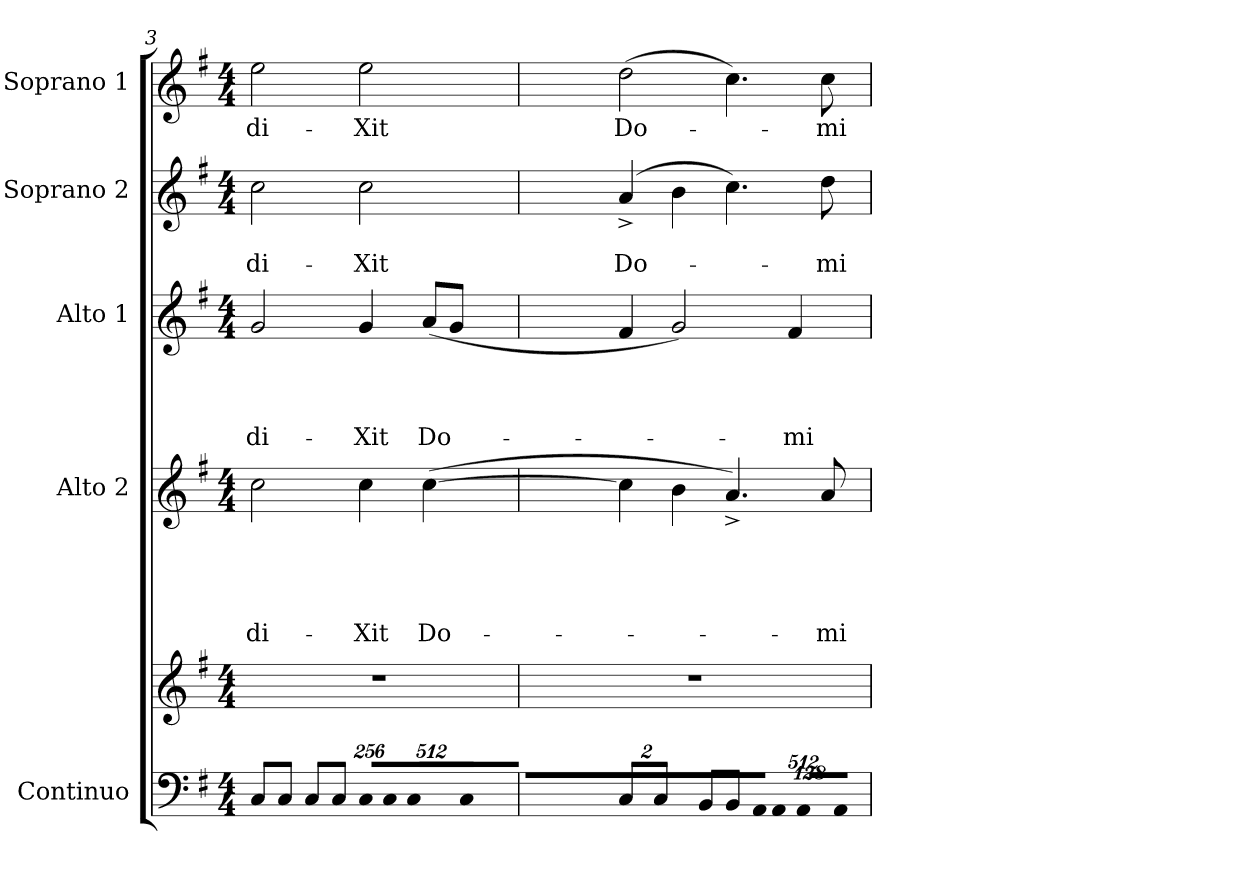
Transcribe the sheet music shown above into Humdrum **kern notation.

**kern	**kern	**kern	**text	**text	**text	**text	**text	**kern	**text	**text	**text	**text	**kern	**text	**text	**kern	**text
*part5	*part5	*part4	*part4	*part4	*part4	*part4	*part4	*part3	*part3	*part3	*part3	*part3	*part2	*part2	*part2	*part1	*part1
*staff6	*staff5	*staff4	*staff4	*staff4	*staff4	*staff4	*staff4	*staff3	*staff3	*staff3	*staff3	*staff3	*staff2	*staff2	*staff2	*staff1	*staff1
*I"Continuo	*	*I"Alto 2	*	*	*	*	*	*I"Alto 1	*	*	*	*	*I"Soprano 2	*	*	*I"Soprano 1	*
*	*	*I'A. 2	*	*	*	*	*	*I'A. 1	*	*	*	*	*I'S. 2	*	*	*I'S. 1	*
*clefF4	*clefG2	*clefG2	*	*	*	*	*	*clefG2	*	*	*	*	*clefG2	*	*	*clefG2	*
*k[f#]	*k[f#]	*k[f#]	*	*	*	*	*	*k[f#]	*	*	*	*	*k[f#]	*	*	*k[f#]	*
*G:	*G:	*G:	*	*	*	*	*	*G:	*	*	*	*	*G:	*	*	*G:	*
*M4/4	*M4/4	*M4/4	*	*	*	*	*	*M4/4	*	*	*	*	*M4/4	*	*	*M4/4	*
=3	=3	=3	=3	=3	=3	=3	=3	=3	=3	=3	=3	=3	=3	=3	=3	=3	=3
!	!	!	!	!	!	!	!LO:LY:b	!	!	!	!	!LO:LY:b	!	!	!LO:LY:b	!	!LO:LY:b
8C/L	1r	2cc\	.	.	.	.	di-	2g/	.	.	.	di-	2cc\	.	di-	2ee\	di-
8C/J	.	.	.	.	.	.	.	.	.	.	.	.	.	.	.	.	.
8C/L	.	.	.	.	.	.	.	.	.	.	.	.	.	.	.	.	.
8C/J	.	.	.	.	.	.	.	.	.	.	.	.	.	.	.	.	.
*Xbrackettup	*	*	*	*	*	*	*	*	*	*	*	*	*	*	*	*	*
!LO:N:vis=8	!	!	!	!	!	!	!LO:LY:b	!	!	!	!	!LO:LY:b	!	!	!LO:LY:b	!	!LO:LY:b
2048%205C/L	.	4cc\	.	.	.	.	-Xit	4g/	.	.	.	-Xit	2cc\	.	-Xit	2ee\	-Xit
!LO:N:vis=8	!	!	!	!	!	!	!	!	!	!	!	!	!	!	!	!	!
4096%409C/J	.	.	.	.	.	.	.	.	.	.	.	.	.	.	.	.	.
!LO:N:vis=8	!	!	!	!	!	!	!	!	!	!	!	!	!	!	!	!	!
2048%205C</L	.	.	.	.	.	.	.	.	.	.	.	.	.	.	.	.	.
!	!	!	!	!	!	!	!LO:LY:b	!	!	!	!	!LO:LY:b	!	!	!	!	!
.	.	(>[>4cc\	.	.	.	.	Do-	(<8a/L	.	.	.	Do-	.	.	.	.	.
!LO:N:vis=8	!	!	!	!	!	!	!	!	!	!	!	!	!	!	!	!	!
4096%409C/J	.	.	.	.	.	.	.	.	.	.	.	.	.	.	.	.	.
.	.	.	.	.	.	.	.	8g/J	.	.	.	.	.	.	.	.	.
16ryy	.	.	.	.	.	.	.	.	.	.	.	.	.	.	.	.	.
32ryy	.	.	.	.	.	.	.	.	.	.	.	.	.	.	.	.	.
256ryy	.	.	.	.	.	.	.	.	.	.	.	.	.	.	.	.	.
512ryy	.	.	.	.	.	.	.	.	.	.	.	.	.	.	.	.	.
2048ryy	.	.	.	.	.	.	.	.	.	.	.	.	.	.	.	.	.
=4	=4	=4	=4	=4	=4	=4	=4	=4	=4	=4	=4	=4	=4	=4	=4	=4	=4
!	!	!	!	!	!	!	!	!	!	!	!	!	!	!	!LO:LY:b	!	!LO:LY:b
16%3C/L	1r	4cc\]	.	.	.	.	.	4f#/	.	.	.	.	(4a^</	.	Do-	(>2dd\	Do-
16%3C/J	.	.	.	.	.	.	.	.	.	.	.	.	.	.	.	.	.
.	.	4b\	.	.	.	.	.	2g/)	.	.	.	.	4b\	.	.	.	.
8BB</L	.	.	.	.	.	.	.	.	.	.	.	.	.	.	.	.	.
8BB/J	.	4.a^</)	.	.	.	.	.	.	.	.	.	.	4.cc\)	.	.	4.cc\)	.
!LO:N:vis=8	!	!	!	!	!	!	!	!	!	!	!	!	!	!	!	!	!
4096%293AA/L	.	.	.	.	.	.	.	.	.	.	.	.	.	.	.	.	.
!LO:N:vis=8	!	!	!	!	!	!	!	!	!	!	!	!	!	!	!	!	!
1024%73AA/J	.	.	.	.	.	.	.	.	.	.	.	.	.	.	.	.	.
!	!	!	!	!	!	!	!	!	!	!	!	!LO:LY:b	!	!	!	!	!
.	.	.	.	.	.	.	.	4f#/	.	.	.	-mi-	.	.	.	.	.
!LO:N:vis=8	!	!	!	!	!	!	!	!	!	!	!	!	!	!	!	!	!
4096%293AA</L	.	.	.	.	.	.	.	.	.	.	.	.	.	.	.	.	.
!LO:N:vis=8	!	!	!	!	!	!	!	!	!	!	!	!	!	!	!	!	!
1024%73AA/J	.	.	.	.	.	.	.	.	.	.	.	.	.	.	.	.	.
!	!	!	!	!	!	!	!LO:LY:b	!	!	!	!	!	!	!	!LO:LY:b	!	!LO:LY:b
.	.	8a/	.	.	.	.	-mi-	.	.	.	.	.	8dd\	.	-mi-	8cc\	-mi-
16ryy	.	.	.	.	.	.	.	.	.	.	.	.	.	.	.	.	.
64ryy	.	.	.	.	.	.	.	.	.	.	.	.	.	.	.	.	.
128ryy	.	.	.	.	.	.	.	.	.	.	.	.	.	.	.	.	.
512..ryy	.	.	.	.	.	.	.	.	.	.	.	.	.	.	.	.	.
=	=	=	=	=	=	=	=	=	=	=	=	=	=	=	=	=	=
*-	*-	*-	*-	*-	*-	*-	*-	*-	*-	*-	*-	*-	*-	*-	*-	*-	*-
